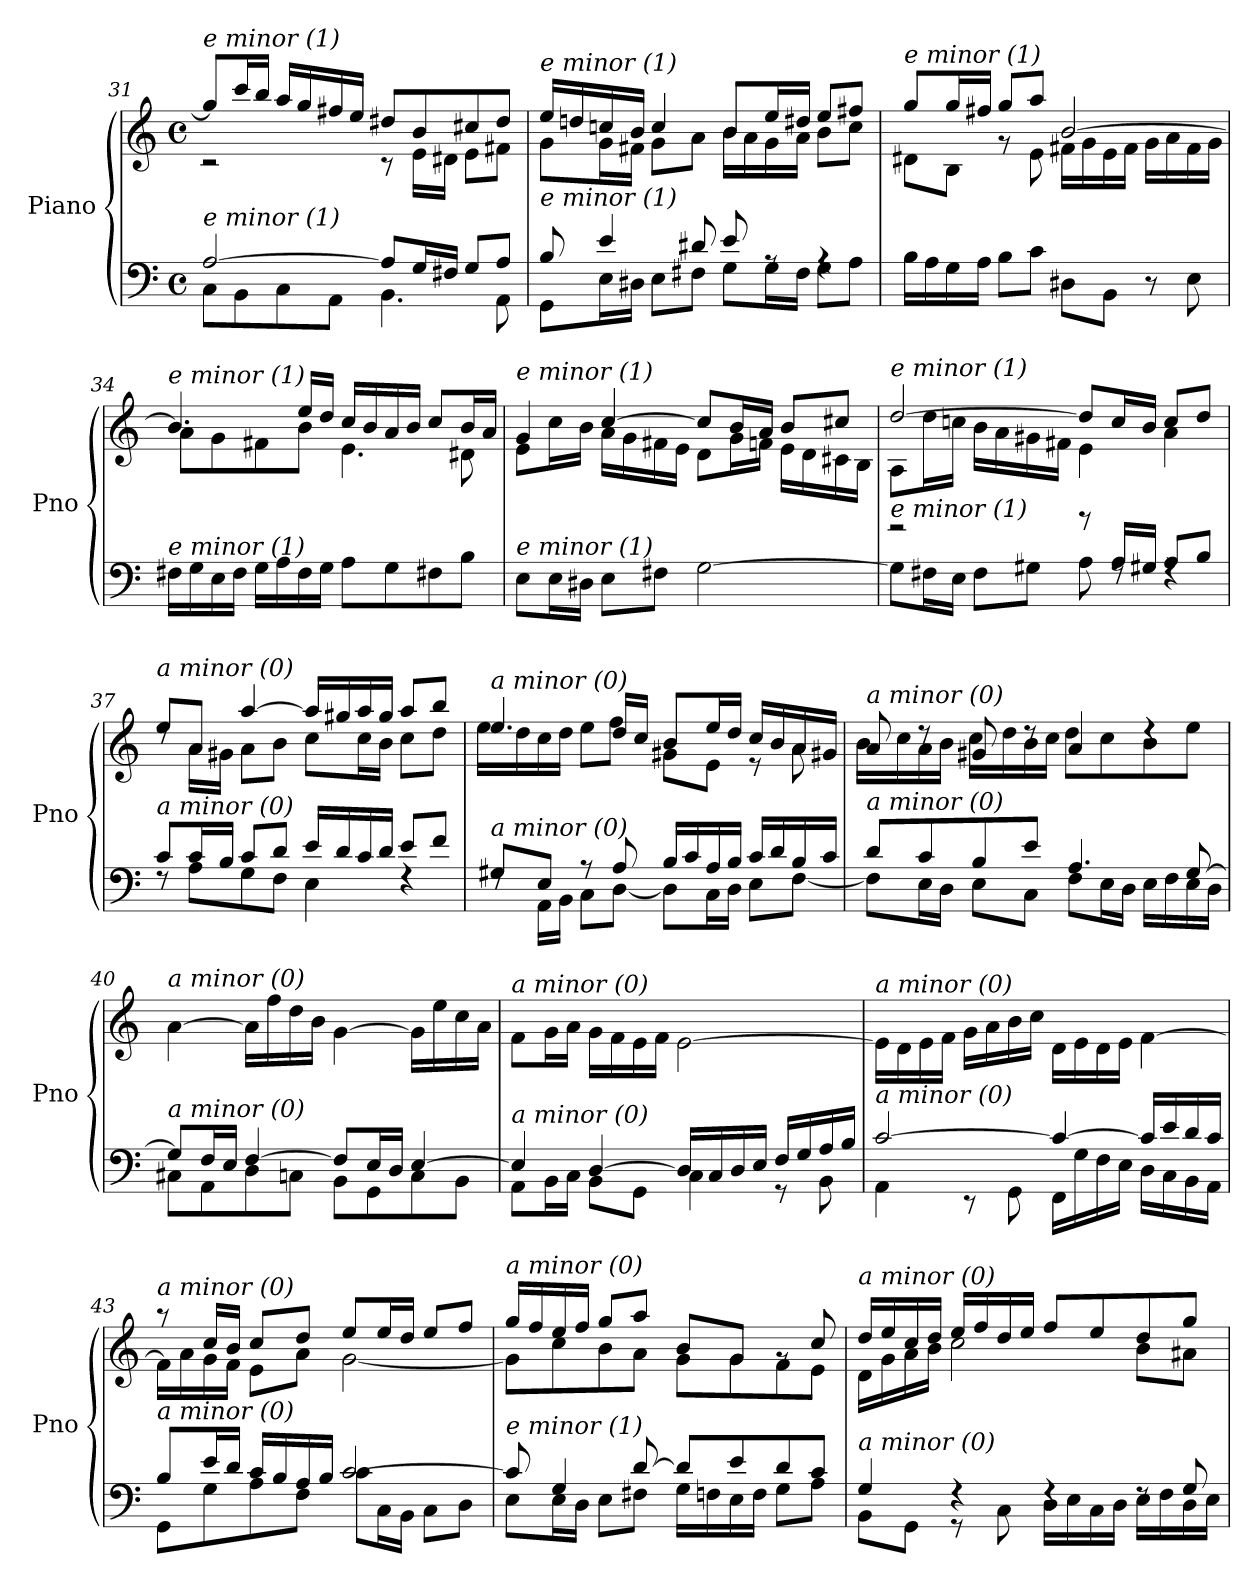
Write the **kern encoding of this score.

**kern	**kern
*part1	*part1
*staff2	*staff1
*I"Piano	*
*I'Pno	*
*clefF4	*clefG2
*k[]	*k[]
*M4/4	*M4/4
*met(c)	*met(c)
=31	=31
*^	*^
!	!	!LO:TX:i:t=e minor (1)	!
!LO:TX:i:t=e minor (1)	!	!	!
[2A/	8C\L	8gg/L]	2r
.	8BB\	16ccc/L	.
.	.	16bb/JJ	.
.	8C\	16aa/LL	.
.	.	16gg/	.
.	8AA\J	16ff#X/	.
.	.	16ee/JJ	.
8A/L]	4.BB\	8dd#X/L	8r
16G/L	.	8b/	16e\LL
16F#X/JJ	.	.	16d#X\JJ
8G/L	.	8cc#X/	8e\L
8A/J	8AA\	8dd#/J	8f#X\J
!!LO:LB:g=z	!!
=32	=32	=32	=32
!	!	!LO:TX:i:t=e minor (1)	!
!LO:TX:i:t=e minor (1)	!	!	!
8B/	8GG\L	16ee/LL	8g\L
.	.	16ddn/	.
4e/	16E\L	16ccn/	16g\L
.	16D#X\JJ	16b/JJ	16f#X\JJ
.	8E\L	4cc/	8g\L
8d#X/	8F#X\J	.	8a\J
8e/	8G\L	8b/L	16b\LL
.	.	.	16a\
8rA	16G\L	16ee/L	16g\
.	16F#\JJ	16dd#X/JJ	16a\JJ
4rA	8G\L	8ee/L	8b\L
.	8A\J	8ff#X/J	8cc\J
=33	=33	=33	=33
!	!	!LO:TX:i:t=e minor (1)	!
!LO:TX:i:t=e minor (1)	!	!	!
*v	*v	*	*
16B\LL	8gg/L	8d#X\L
16A\	.	.
16G\	16gg/L	8B\J
16A\JJ	16ff#X/JJ	.
8B\L	8gg/L	8rg
8c\J	8aa/J	8e\
8D#X\L	[2b/	16f#X\LL
.	.	16g\
8BB\J	.	16e\
.	.	16f#\JJ
8r	.	16g\LL
.	.	16a\
8E\	.	16f#\
.	.	16g\JJ
=34	=34	=34
!	!LO:TX:i:t=e minor (1)	!
!LO:TX:i:t=e minor (1)	!	!
16F#X\LL	4.b/]	8a\L
16G\	.	.
16E\	.	8g\
16F#\JJ	.	.
16G\LL	.	8f#X\
16A\	.	.
16F#\	16ee/LL	8b\J
16G\JJ	16dd/JJ	.
8A\L	16cc/LL	4.e\
.	16b/	.
8G\	16a/	.
.	16b/JJ	.
8F#X\	8cc/L	.
8B\J	16b/L	8d#X\
.	16a/JJ	.
!!LO:LB:g=z	!!
=35	=35	=35
!	!LO:TX:i:t=e minor (1)	!
!LO:TX:i:t=e minor (1)	!	!
8E\L	4g/	8e\L
16E\L	.	16cc\L
16D#X\JJ	.	16b\JJ
8E\L	[4cc/	16a\LL
.	.	16g\
8F#X\J	.	16f#X\
.	.	16e\JJ
[2G\	8cc/L]	8d\L
.	16b/L	16g\L
.	16a/JJ	16fn\JJ
.	8b/L	16e\LL
.	.	16d\
.	8cc#X/J	16c#X\
.	.	16B\JJ
=36	=36	=36
*^	*	*
!	!	!LO:TX:i:t=e minor (1)	!
!LO:TX:i:t=e minor (1)	!	!	!
8G\L]	2rg	[2dd/	8A\L
16F#X\L	.	.	16dd\L
16E\JJ	.	.	16ccn\JJ
8F#\L	.	.	16b\LL
.	.	.	16a\
8G#X\J	.	.	16g#X\
.	.	.	16f#X\JJ
8A\	8rb	8dd/L]	4e\
16A/LL	8rF	16cc/L	.
16G#X/JJ	.	16b/JJ	.
8A/L	4rF	8cc/L	4a\
8B/J	.	8dd/J	.
=37	=37	=37	=37
!	!	!LO:TX:i:t=a minor (0)	!
!LO:TX:i:t=a minor (0)	!	!	!
8c/L	8rF	8ee/L	8rdd
16c/L	8A\L	8a/J	16a\LL
16B/JJ	.	.	16g#X\JJ
8c/L	8G\	[4aa/	8a\L
8d/J	8F\J	.	8b\J
16e/LL	4E\	16aa/LL]	8cc\L
16d/	.	16gg#X/	.
16c/	.	16aa/	16cc\L
16d/JJ	.	16gg#/JJ	16b\JJ
8e/L	4rF	8aa/L	8cc\L
8f/J	.	8bb/J	8dd\J
!!LO:LB:g=z	!!
=38	=38	=38	=38
!	!	!LO:TX:i:t=a minor (0)	!
!LO:TX:i:t=a minor (0)	!	!	!
8G#X/L	8rF	4.ee/	16ee\LL
.	.	.	16dd\
8E/J	16AA\LL	.	16cc\
.	16BB\JJ	.	16dd\JJ
8r	8C\L	.	8ee\L
8A/	[8D\J	16dd/LL	8ff\J
.	.	16cc/JJ	.
16B/LL	8D\L]	8b/L	8g#X\L
16c/	.	.	.
16A/	16C\L	16ee/L	8e\J
16B/JJ	16D\JJ	16dd/JJ	.
16c/LL	8E\L	16cc/LL	8r
16d/	.	16b/	.
16B/	[8F\J	16a/	8a\
16c/JJ	.	16g#X/JJ	.
=39	=39	=39	=39
!	!	!LO:TX:i:t=a minor (0)	!
!LO:TX:i:t=a minor (0)	!	!	!
8d/L	8F\L]	8a/	16b\LL
.	.	.	16cc\
8c/	16E\L	8rdd	16a\
.	16D\JJ	.	16b\JJ
8B/	8E\L	8g#X/	16cc\LL
.	.	.	16dd\
8e/J	8C\J	8rdd	16b\
.	.	.	16cc\JJ
4.A/	8F\L	4a/	8dd\L
.	16E\L	.	8cc\
.	16D\JJ	.	.
.	16E\LL	4rdd	8b\
.	16F\	.	.
[8G/	16E\	.	8ee\J
.	16D\JJ	.	.
*	*	*v	*v
=40	=40	=40
!	!	!LO:TX:i:t=a minor (0)
!LO:TX:i:t=a minor (0)	!	!
8G/L]	8C#X\L	[4a\
16F/L	8AA\	.
16E/JJ	.	.
[4F/	8D\	16a\LL]
.	.	16ff\
.	8Cn\J	16dd\
.	.	16b\JJ
8F/L]	8BB\L	[4g\
16E/L	8GG\	.
16D/JJ	.	.
[4E/	8C\	16g\LL]
.	.	16ee\
.	8BB\J	16cc\
.	.	16a\JJ
!!LO:PB:g=z
=41	=41	=41
!	!	!LO:TX:i:t=a minor (0)
!LO:TX:i:t=a minor (0)	!	!
4E/]	8AA\L	8f\L
.	16BB\L	16g\L
.	16C\JJ	16a\JJ
[4D/	8BB\L	16g\LL
.	.	16f\
.	8GG\J	16e\
.	.	16f\JJ
16D/LL]	4C\	[2e\
16C/	.	.
16D/	.	.
16E/JJ	.	.
16F/LL	8r	.
16G/	.	.
16A/	8BB\	.
16B/JJ	.	.
=42	=42	=42
!	!	!LO:TX:i:t=a minor (0)
!LO:TX:i:t=a minor (0)	!	!
[2c/	4AA\	16e\LL]
.	.	16d\
.	.	16e\
.	.	16f\JJ
.	8r	16g\LL
.	.	16a\
.	8GG\	16b\
.	.	16cc\JJ
4c/_	16FF\LL	16d\LL
.	16G\	16e\
.	16F\	16d\
.	16E\JJ	16e\JJ
16c/LL]	16D\LL	[4f\
16e/	16C\	.
16d/	16BB\	.
16c/JJ	16AA\JJ	.
=43	=43	=43
*	*	*^
!	!	!LO:TX:i:t=a minor (0)	!
!LO:TX:i:t=a minor (0)	!	!	!
8B/L	8GG\L	16f\LL]	8raa
.	.	16a\	.
16e/L	8G\	16g\	16cc/LL
16d/JJ	.	16f\JJ	16b/JJ
16c/LL	8A\	8cc/L	8e\L
16B/	.	.	.
16A/	8F\J	8dd/J	8a\J
16B/JJ	.	.	.
[2c/	8c\L	8ee/L	[2g\
.	16C\L	16ee/L	.
.	16BB\JJ	16dd/JJ	.
.	8C\L	8ee/L	.
.	8D\J	8ff/J	.
!!LO:LB:g=z	!!
=44	=44	=44	=44
!	!	!LO:TX:i:t=a minor (0)	!
!LO:TX:i:t=e minor (1)	!	!	!
8c/]	8E\L	16gg/LL	8g\L]
.	.	16ff/	.
4G/	16E\L	16ee/	8cc\
.	16D\JJ	16ff/JJ	.
.	8E\L	8gg/L	8b\
[8d/	8F#X\J	8aa/J	8a\J
8d/L]	16G\LL	8b/L	8g\L
.	16Fn\	.	.
8e/	16E\	8g/J	8g\
.	16F\JJ	.	.
8d/	8G\L	8rg	8f\
8c/J	8A\J	8cc/	8e\J
=45	=45	=45	=45
!	!	!LO:TX:i:t=a minor (0)	!
!LO:TX:i:t=a minor (0)	!	!	!
4G/	8BB\L	16dd/LL	16d\LL
.	.	16ee/	16g\
.	8GG\J	16cc/	16a\
.	.	16dd/JJ	16b\JJ
4rF	8r	16ee/LL	2cc\
.	.	16ff/	.
.	8C\	16dd/	.
.	.	16ee/JJ	.
4rF	16D\LL	8ff/L	.
.	16E\	.	.
.	16C\	8ee/	.
.	16D\JJ	.	.
8rF	16E\LL	8dd/	8b\L
.	16F\	.	.
8G/	16D\	8gg/J	8a#Xi\J
.	16E\JJ	.	.
*v	*v	*	*
*	*v	*v
=	=
*-	*-
